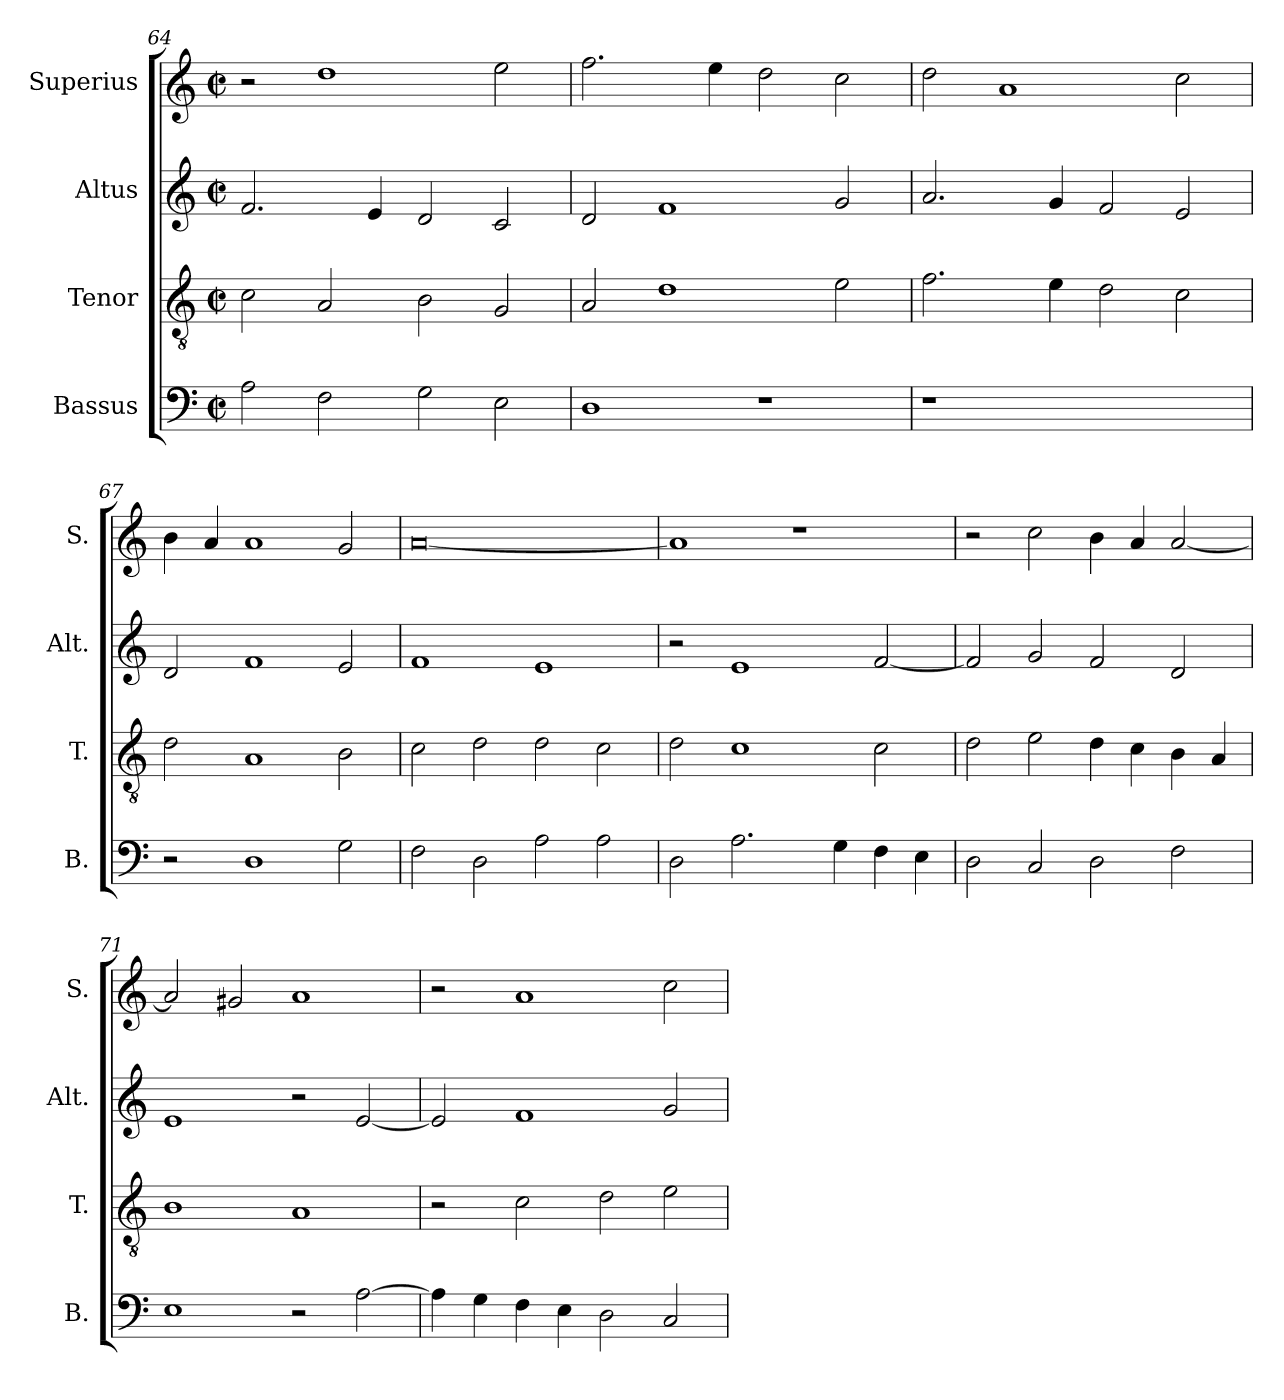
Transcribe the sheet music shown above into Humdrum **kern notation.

**kern	**kern	**kern	**kern
*part4	*part3	*part2	*part1
*staff4	*staff3	*staff2	*staff1
*I"Bassus	*I"Tenor	*I"Altus	*I"Superius
*I'B.	*I'T.	*I'Alt.	*I'S.
*clefF4	*clefGv2	*clefG2	*clefG2
*	*ITrd7c12	*	*
*k[]	*k[]	*k[]	*k[]
*C:	*C:	*C:	*C:
*M2/2	*M2/2	*M2/2	*M2/2
*met(c|)	*met(c|)	*met(c|)	*met(c|)
=64	=64	=64	=64
2Ai\	2Ci\	2.fi/	2r
2Fi\	2AAi/	.	1ddi
.	.	4ei/	.
2Gi\	2BBi\	2di/	.
2Ei\	2GGi/	2ci/	2eei\
=65	=65	=65	=65
1Di	2AAi/	2di/	2.ffi\
.	1Di	1fi	.
.	.	.	4eei\
1r	.	.	2ddi\
.	2Ei\	2gi/	2cci\
!!LO:LB:g=z
=66	=66	=66	=66
!LO:N:vis=1	!	!	!
1r	2.Fi\	2.ai/	2ddi\
.	.	.	1ai
.	4Ei\	4gi/	.
1ryy	2Di\	2fi/	.
.	2Ci\	2ei/	2cci\
=67	=67	=67	=67
2r	2Di\	2di/	4bi\
.	.	.	4ai/
1Di	1AAi	1fi	1ai
2Gi\	2BBi\	2ei/	2gi/
=68	=68	=68	=68
2Fi\	2Ci\	1fi	[<0ai
2Di\	2Di\	.	.
2Ai\	2Di\	1ei	.
2Ai\	2Ci\	.	.
=69	=69	=69	=69
2Di\	2Di\	2r	1ai]
2.Ai\	1Ci	1ei	.
.	.	.	1r
4Gi\	.	.	.
4Fi\	2Ci\	[<2fi/	.
4Ei\	.	.	.
!!LO:PB:g=z
=70	=70	=70	=70
2Di\	2Di\	2fi/]	2r
2Ci/	2Ei\	2gi/	2cci\
2Di\	4Di\	2fi/	4bi\
.	4Ci\	.	4ai/
2Fi\	4BBi\	2di/	[<2ai/
.	4AAi/	.	.
=71	=71	=71	=71
1Ei	1BBi	1ei	2ai/]
.	.	.	2g#Xi/
2r	1AAi	2r	1ai
[>2Ai\	.	[<2ei/	.
=72	=72	=72	=72
4Ai\]	2r	2ei/]	2r
4Gi\	.	.	.
4Fi\	2Ci\	1fi	1ai
4Ei\	.	.	.
2Di\	2Di\	.	.
2Ci/	2Ei\	2gi/	2cci\
=	=	=	=
*-	*-	*-	*-
